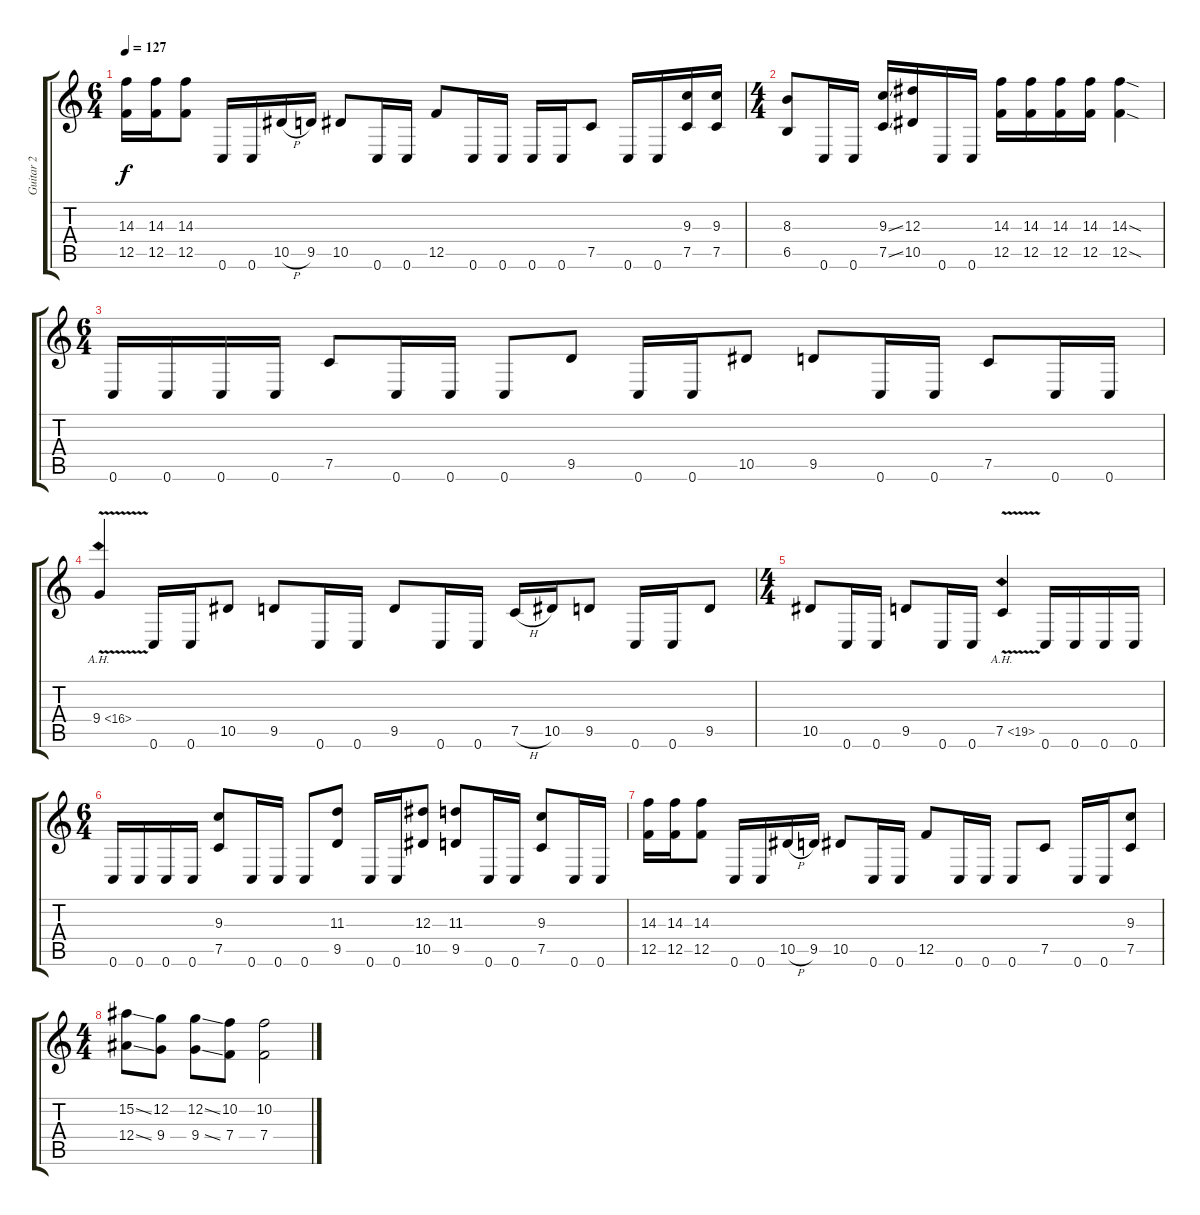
\track ("Guitar 2" "Guitar 2") {instrument distortionguitar}
\staff {score tabs}
\tuning (C4 G3 Eb3 Bb2 F2 C2) {hide}
\ts (6 4)
\tempo 127
\clef g2
\ks c
(14.3 12.5).16{dy f} (14.3 12.5).16 (14.3 12.5).8 0.6.16 0.6.16 10.5{h}.16 9.5.16 10.5.8 0.6.16 0.6.16 12.5.8 0.6.16 0.6.16 0.6.16 0.6.16 7.5.8 0.6.16 0.6.16 (9.3 7.5).16 (9.3 7.5).16 |
\ts (4 4)
(8.3 6.5).8 0.6.16 0.6.16 (9.3{ss} 7.5{ss}).16 (12.3 10.5).16 0.6.16 0.6.16 (14.3 12.5).16 (14.3 12.5).16 (14.3 12.5).16 (14.3 12.5).16 (14.3{sod} 12.5{sod}).4 |
\ts (6 4)
0.6.16 0.6.16 0.6.16 0.6.16 7.5.8 0.6.16 0.6.16 0.6.8 9.5.8 0.6.16 0.6.16 10.5.8 9.5.8 0.6.16 0.6.16 7.5.8 0.6.16 0.6.16 |
9.4{ah 7 v}.4 0.6.16 0.6.16 10.5.8 9.5.8 0.6.16 0.6.16 9.5.8 0.6.16 0.6.16 7.5{h}.16 10.5.16 9.5.8 0.6.16 0.6.16 9.5.8 |
\ts (4 4)
10.5.8 0.6.16 0.6.16 9.5.8 0.6.16 0.6.16 7.5{ah 12 v}.4 0.6.16 0.6.16 0.6.16 0.6.16 |
\ts (6 4)
0.6.16 0.6.16 0.6.16 0.6.16 (9.3 7.5).8 0.6.16 0.6.16 0.6.8 (11.3 9.5).8 0.6.16 0.6.16 (12.3 10.5).8 (11.3 9.5).8 0.6.16 0.6.16 (9.3 7.5).8 0.6.16 0.6.16 |
(14.3 12.5).16 (14.3 12.5).16 (14.3 12.5).8 0.6.16 0.6.16 10.5{h}.16 9.5.16 10.5.8 0.6.16 0.6.16 12.5.8 0.6.16 0.6.16 0.6.8 7.5.8 0.6.16 0.6.16 (9.3 7.5).8 |
\ts (4 4)
(15.2{ss} 12.4{ss}).8 (12.2 9.4).8 (12.2{ss} 9.4{ss}).8 (10.2 7.4).8 (10.2 7.4).2
